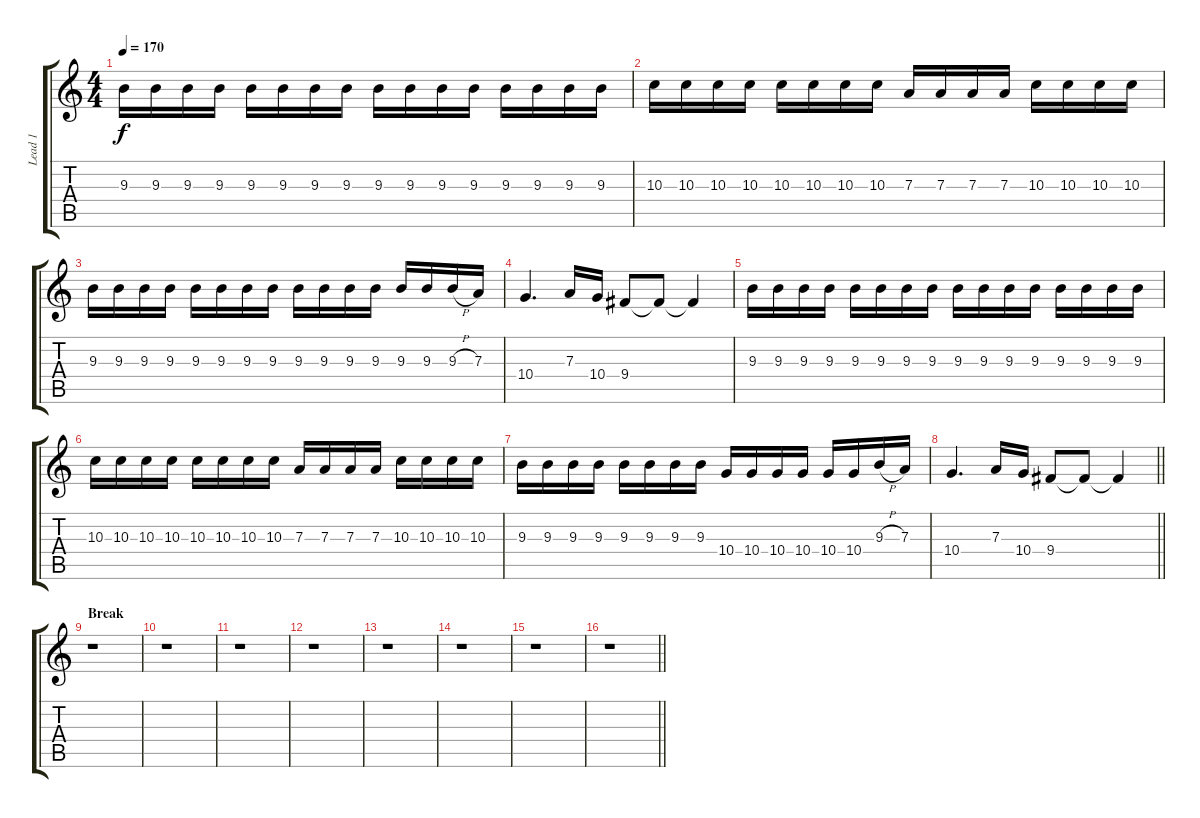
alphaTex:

\track ("Lead 1" "Lead 1") {instrument overdrivenguitar}
\staff {score tabs}
\tuning (B3 Gb3 D3 A2 E2 B1) {hide}
\ts (4 4)
\tempo 170
\clef g2
\ks c
9.3.16{dy f} 9.3.16 9.3.16 9.3.16 9.3.16 9.3.16 9.3.16 9.3.16 9.3.16 9.3.16 9.3.16 9.3.16 9.3.16 9.3.16 9.3.16 9.3.16 |
10.3.16 10.3.16 10.3.16 10.3.16 10.3.16 10.3.16 10.3.16 10.3.16 7.3.16 7.3.16 7.3.16 7.3.16 10.3.16 10.3.16 10.3.16 10.3.16 |
9.3.16 9.3.16 9.3.16 9.3.16 9.3.16 9.3.16 9.3.16 9.3.16 9.3.16 9.3.16 9.3.16 9.3.16 9.3.16 9.3.16 9.3{h}.16 7.3.16 |
10.4.4{d} 7.3.16 10.4.16 9.4.8 9.4{t}.8 9.4{t}.4 |
9.3.16 9.3.16 9.3.16 9.3.16 9.3.16 9.3.16 9.3.16 9.3.16 9.3.16 9.3.16 9.3.16 9.3.16 9.3.16 9.3.16 9.3.16 9.3.16 |
10.3.16 10.3.16 10.3.16 10.3.16 10.3.16 10.3.16 10.3.16 10.3.16 7.3.16 7.3.16 7.3.16 7.3.16 10.3.16 10.3.16 10.3.16 10.3.16 |
9.3.16 9.3.16 9.3.16 9.3.16 9.3.16 9.3.16 9.3.16 9.3.16 10.4.16 10.4.16 10.4.16 10.4.16 10.4.16 10.4.16 9.3{h}.16 7.3.16 |
\barLineRight lightlight
10.4.4{d} 7.3.16 10.4.16 9.4.8 9.4{t}.8 9.4{t}.4 |
\section ("" "Break")
r.1 |
r.1 |
r.1 |
r.1 |
r.1 |
r.1 |
r.1 |
\barLineRight lightlight
r.1
